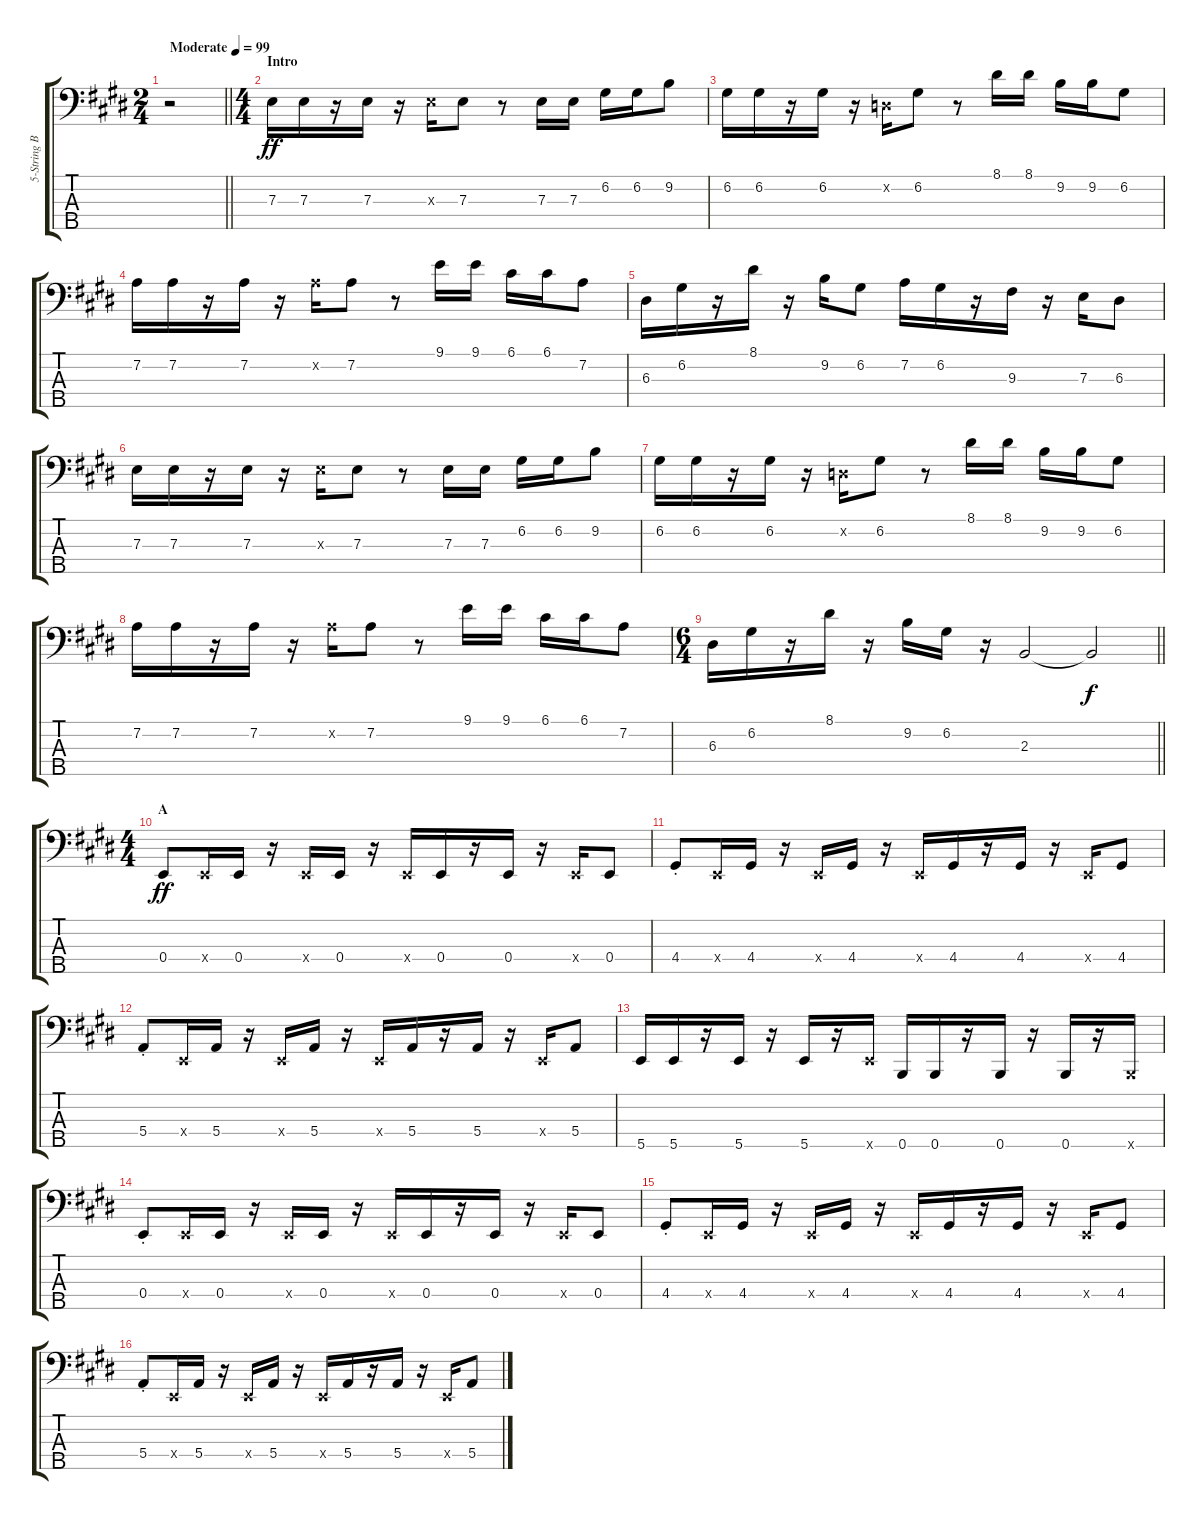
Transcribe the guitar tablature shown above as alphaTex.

\track ("5-String Bass" "5-String B") {instrument electricbasspick}
\staff {score tabs}
\tuning (G2 D2 A1 E1 B0) {hide}
\ts (2 4)
\tempo (99 "Moderate")
\clef f4
\barLineRight lightlight
\ks e
r.2{dy ff instrument electricbasspick} |
\ts (4 4)
\section ("" "Intro")
7.3.16 7.3.16 r.16 7.3.16 r.16 7.3{x}.16 7.3.8 r.8 7.3.16 7.3.16 6.2.16 6.2.16 9.2.8 |
6.2.16 6.2.16 r.16 6.2.16 r.16 0.2{x}.16 6.2.8 r.8 8.1.16 8.1.16 9.2.16 9.2.16 6.2.8 |
7.2.16 7.2.16 r.16 7.2.16 r.16 7.2{x}.16 7.2.8 r.8 9.1.16 9.1.16 6.1.16 6.1.16 7.2.8 |
6.3.16 6.2.16 r.16 8.1.16 r.16 9.2.16 6.2.8 7.2.16 6.2.16 r.16 9.3.16 r.16 7.3.16 6.3.8 |
7.3.16 7.3.16 r.16 7.3.16 r.16 7.3{x}.16 7.3.8 r.8 7.3.16 7.3.16 6.2.16 6.2.16 9.2.8 |
6.2.16 6.2.16 r.16 6.2.16 r.16 0.2{x}.16 6.2.8 r.8 8.1.16 8.1.16 9.2.16 9.2.16 6.2.8 |
7.2.16 7.2.16 r.16 7.2.16 r.16 7.2{x}.16 7.2.8 r.8 9.1.16 9.1.16 6.1.16 6.1.16 7.2.8 |
\ts (6 4)
\barLineRight lightlight
6.3.16 6.2.16 r.16 8.1.16 r.16 9.2.16 6.2.16 r.16 2.3.2 2.3{t}.2{dy f} |
\ts (4 4)
\section ("" "A")
0.4{st}.8{dy ff} 0.4{x}.16 0.4.16 r.16 0.4{x}.16 0.4.16 r.16 0.4{x}.16 0.4.16 r.16 0.4.16 r.16 0.4{x}.16 0.4.8 |
4.4{st}.8 0.4{x}.16 4.4.16 r.16 0.4{x}.16 4.4.16 r.16 0.4{x}.16 4.4.16 r.16 4.4.16 r.16 0.4{x}.16 4.4.8 |
5.4{st}.8 0.4{x}.16 5.4.16 r.16 0.4{x}.16 5.4.16 r.16 0.4{x}.16 5.4.16 r.16 5.4.16 r.16 0.4{x}.16 5.4.8 |
5.5.16 5.5.16 r.16 5.5.16 r.16 5.5.16 r.16 5.5{x}.16 0.5.16 0.5.16 r.16 0.5.16 r.16 0.5.16 r.16 0.5{x}.16 |
0.4{st}.8 0.4{x}.16 0.4.16 r.16 0.4{x}.16 0.4.16 r.16 0.4{x}.16 0.4.16 r.16 0.4.16 r.16 0.4{x}.16 0.4.8 |
4.4{st}.8 0.4{x}.16 4.4.16 r.16 0.4{x}.16 4.4.16 r.16 0.4{x}.16 4.4.16 r.16 4.4.16 r.16 0.4{x}.16 4.4.8 |
5.4{st}.8 0.4{x}.16 5.4.16 r.16 0.4{x}.16 5.4.16 r.16 0.4{x}.16 5.4.16 r.16 5.4.16 r.16 0.4{x}.16 5.4.8
